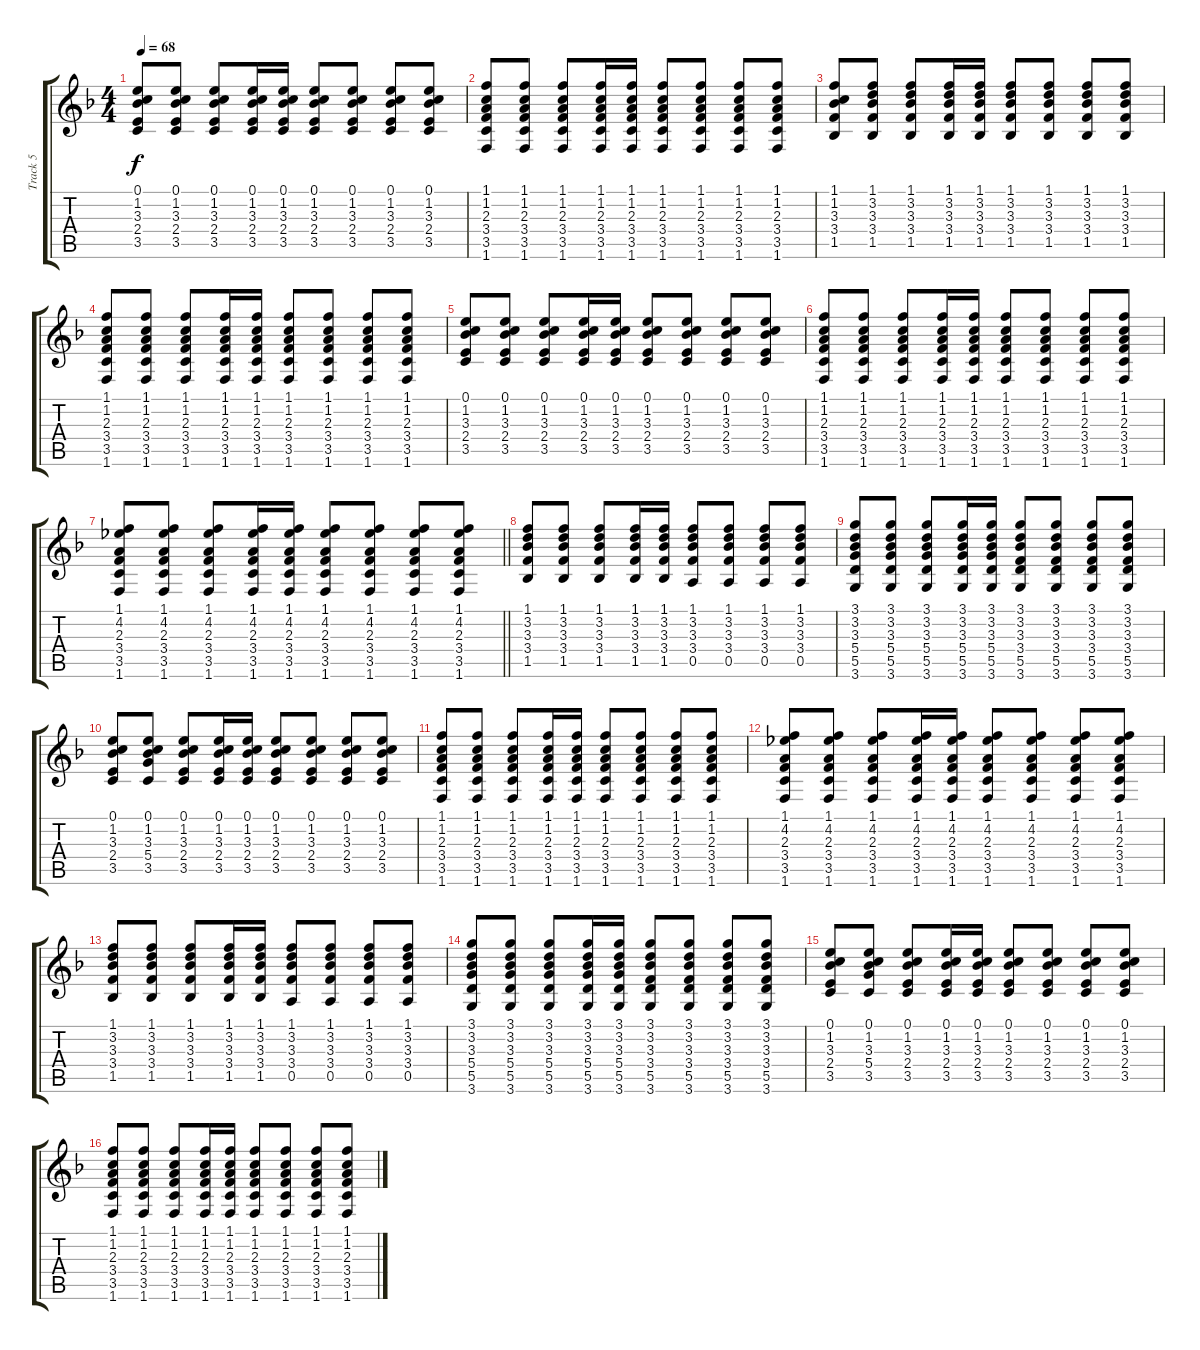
\track ("Track 5" "Track 5") {instrument acousticguitarsteel}
\staff {score tabs}
\tuning (E4 B3 G3 D3 A2 E2) {hide}
\ts (4 4)
\tempo 68
\clef g2
\ks f
(0.1 1.2 3.3 2.4 3.5).8{dy f} (0.1 1.2 3.3 2.4 3.5).8 (0.1 1.2 3.3 2.4 3.5).8 (0.1 1.2 3.3 2.4 3.5).16 (0.1 1.2 3.3 2.4 3.5).16 (0.1 1.2 3.3 2.4 3.5).8 (0.1 1.2 3.3 2.4 3.5).8 (0.1 1.2 3.3 2.4 3.5).8 (0.1 1.2 3.3 2.4 3.5).8 |
(1.1 1.2 2.3 3.4 3.5 1.6).8 (1.1 1.2 2.3 3.4 3.5 1.6).8 (1.1 1.2 2.3 3.4 3.5 1.6).8 (1.1 1.2 2.3 3.4 3.5 1.6).16 (1.1 1.2 2.3 3.4 3.5 1.6).16 (1.1 1.2 2.3 3.4 3.5 1.6).8 (1.1 1.2 2.3 3.4 3.5 1.6).8 (1.1 1.2 2.3 3.4 3.5 1.6).8 (1.1 1.2 2.3 3.4 3.5 1.6).8 |
(1.1 1.2 3.3 3.4 1.5).8 (1.1 3.2 3.3 3.4 1.5).8 (1.1 3.2 3.3 3.4 1.5).8 (1.1 3.2 3.3 3.4 1.5).16 (1.1 3.2 3.3 3.4 1.5).16 (1.1 3.2 3.3 3.4 1.5).8 (1.1 3.2 3.3 3.4 1.5).8 (1.1 3.2 3.3 3.4 1.5).8 (1.1 3.2 3.3 3.4 1.5).8 |
(1.1 1.2 2.3 3.4 3.5 1.6).8 (1.1 1.2 2.3 3.4 3.5 1.6).8 (1.1 1.2 2.3 3.4 3.5 1.6).8 (1.1 1.2 2.3 3.4 3.5 1.6).16 (1.1 1.2 2.3 3.4 3.5 1.6).16 (1.1 1.2 2.3 3.4 3.5 1.6).8 (1.1 1.2 2.3 3.4 3.5 1.6).8 (1.1 1.2 2.3 3.4 3.5 1.6).8 (1.1 1.2 2.3 3.4 3.5 1.6).8 |
(0.1 1.2 3.3 2.4 3.5).8 (0.1 1.2 3.3 2.4 3.5).8 (0.1 1.2 3.3 2.4 3.5).8 (0.1 1.2 3.3 2.4 3.5).16 (0.1 1.2 3.3 2.4 3.5).16 (0.1 1.2 3.3 2.4 3.5).8 (0.1 1.2 3.3 2.4 3.5).8 (0.1 1.2 3.3 2.4 3.5).8 (0.1 1.2 3.3 2.4 3.5).8 |
(1.1 1.2 2.3 3.4 3.5 1.6).8 (1.1 1.2 2.3 3.4 3.5 1.6).8 (1.1 1.2 2.3 3.4 3.5 1.6).8 (1.1 1.2 2.3 3.4 3.5 1.6).16 (1.1 1.2 2.3 3.4 3.5 1.6).16 (1.1 1.2 2.3 3.4 3.5 1.6).8 (1.1 1.2 2.3 3.4 3.5 1.6).8 (1.1 1.2 2.3 3.4 3.5 1.6).8 (1.1 1.2 2.3 3.4 3.5 1.6).8 |
\barLineRight lightlight
(1.1 4.2 2.3 3.4 3.5 1.6).8 (1.1 4.2 2.3 3.4 3.5 1.6).8 (1.1 4.2 2.3 3.4 3.5 1.6).8 (1.1 4.2 2.3 3.4 3.5 1.6).16 (1.1 4.2 2.3 3.4 3.5 1.6).16 (1.1 4.2 2.3 3.4 3.5 1.6).8 (1.1 4.2 2.3 3.4 3.5 1.6).8 (1.1 4.2 2.3 3.4 3.5 1.6).8 (1.1 4.2 2.3 3.4 3.5 1.6).8 |
(1.1 3.2 3.3 3.4 1.5).8 (1.1 3.2 3.3 3.4 1.5).8 (1.1 3.2 3.3 3.4 1.5).8 (1.1 3.2 3.3 3.4 1.5).16 (1.1 3.2 3.3 3.4 1.5).16 (1.1 3.2 3.3 3.4 0.5).8 (1.1 3.2 3.3 3.4 0.5).8 (1.1 3.2 3.3 3.4 0.5).8 (1.1 3.2 3.3 3.4 0.5).8 |
(3.1 3.2 3.3 5.4 5.5 3.6).8 (3.1 3.2 3.3 5.4 5.5 3.6).8 (3.1 3.2 3.3 5.4 5.5 3.6).8 (3.1 3.2 3.3 5.4 5.5 3.6).16 (3.1 3.2 3.3 5.4 5.5 3.6).16 (3.1 3.2 3.3 3.4 5.5 3.6).8 (3.1 3.2 3.3 3.4 5.5 3.6).8 (3.1 3.2 3.3 3.4 5.5 3.6).8 (3.1 3.2 3.3 3.4 5.5 3.6).8 |
(0.1 1.2 3.3 2.4 3.5).8 (0.1 1.2 3.3 5.4 3.5).8 (0.1 1.2 3.3 2.4 3.5).8 (0.1 1.2 3.3 2.4 3.5).16 (0.1 1.2 3.3 2.4 3.5).16 (0.1 1.2 3.3 2.4 3.5).8 (0.1 1.2 3.3 2.4 3.5).8 (0.1 1.2 3.3 2.4 3.5).8 (0.1 1.2 3.3 2.4 3.5).8 |
(1.1 1.2 2.3 3.4 3.5 1.6).8 (1.1 1.2 2.3 3.4 3.5 1.6).8 (1.1 1.2 2.3 3.4 3.5 1.6).8 (1.1 1.2 2.3 3.4 3.5 1.6).16 (1.1 1.2 2.3 3.4 3.5 1.6).16 (1.1 1.2 2.3 3.4 3.5 1.6).8 (1.1 1.2 2.3 3.4 3.5 1.6).8 (1.1 1.2 2.3 3.4 3.5 1.6).8 (1.1 1.2 2.3 3.4 3.5 1.6).8 |
(1.1 4.2 2.3 3.4 3.5 1.6).8 (1.1 4.2 2.3 3.4 3.5 1.6).8 (1.1 4.2 2.3 3.4 3.5 1.6).8 (1.1 4.2 2.3 3.4 3.5 1.6).16 (1.1 4.2 2.3 3.4 3.5 1.6).16 (1.1 4.2 2.3 3.4 3.5 1.6).8 (1.1 4.2 2.3 3.4 3.5 1.6).8 (1.1 4.2 2.3 3.4 3.5 1.6).8 (1.1 4.2 2.3 3.4 3.5 1.6).8 |
(1.1 3.2 3.3 3.4 1.5).8 (1.1 3.2 3.3 3.4 1.5).8 (1.1 3.2 3.3 3.4 1.5).8 (1.1 3.2 3.3 3.4 1.5).16 (1.1 3.2 3.3 3.4 1.5).16 (1.1 3.2 3.3 3.4 0.5).8 (1.1 3.2 3.3 3.4 0.5).8 (1.1 3.2 3.3 3.4 0.5).8 (1.1 3.2 3.3 3.4 0.5).8 |
(3.1 3.2 3.3 5.4 5.5 3.6).8 (3.1 3.2 3.3 5.4 5.5 3.6).8 (3.1 3.2 3.3 5.4 5.5 3.6).8 (3.1 3.2 3.3 5.4 5.5 3.6).16 (3.1 3.2 3.3 5.4 5.5 3.6).16 (3.1 3.2 3.3 3.4 5.5 3.6).8 (3.1 3.2 3.3 3.4 5.5 3.6).8 (3.1 3.2 3.3 3.4 5.5 3.6).8 (3.1 3.2 3.3 3.4 5.5 3.6).8 |
(0.1 1.2 3.3 2.4 3.5).8 (0.1 1.2 3.3 5.4 3.5).8 (0.1 1.2 3.3 2.4 3.5).8 (0.1 1.2 3.3 2.4 3.5).16 (0.1 1.2 3.3 2.4 3.5).16 (0.1 1.2 3.3 2.4 3.5).8 (0.1 1.2 3.3 2.4 3.5).8 (0.1 1.2 3.3 2.4 3.5).8 (0.1 1.2 3.3 2.4 3.5).8 |
(1.1 1.2 2.3 3.4 3.5 1.6).8 (1.1 1.2 2.3 3.4 3.5 1.6).8 (1.1 1.2 2.3 3.4 3.5 1.6).8 (1.1 1.2 2.3 3.4 3.5 1.6).16 (1.1 1.2 2.3 3.4 3.5 1.6).16 (1.1 1.2 2.3 3.4 3.5 1.6).8 (1.1 1.2 2.3 3.4 3.5 1.6).8 (1.1 1.2 2.3 3.4 3.5 1.6).8 (1.1 1.2 2.3 3.4 3.5 1.6).8
